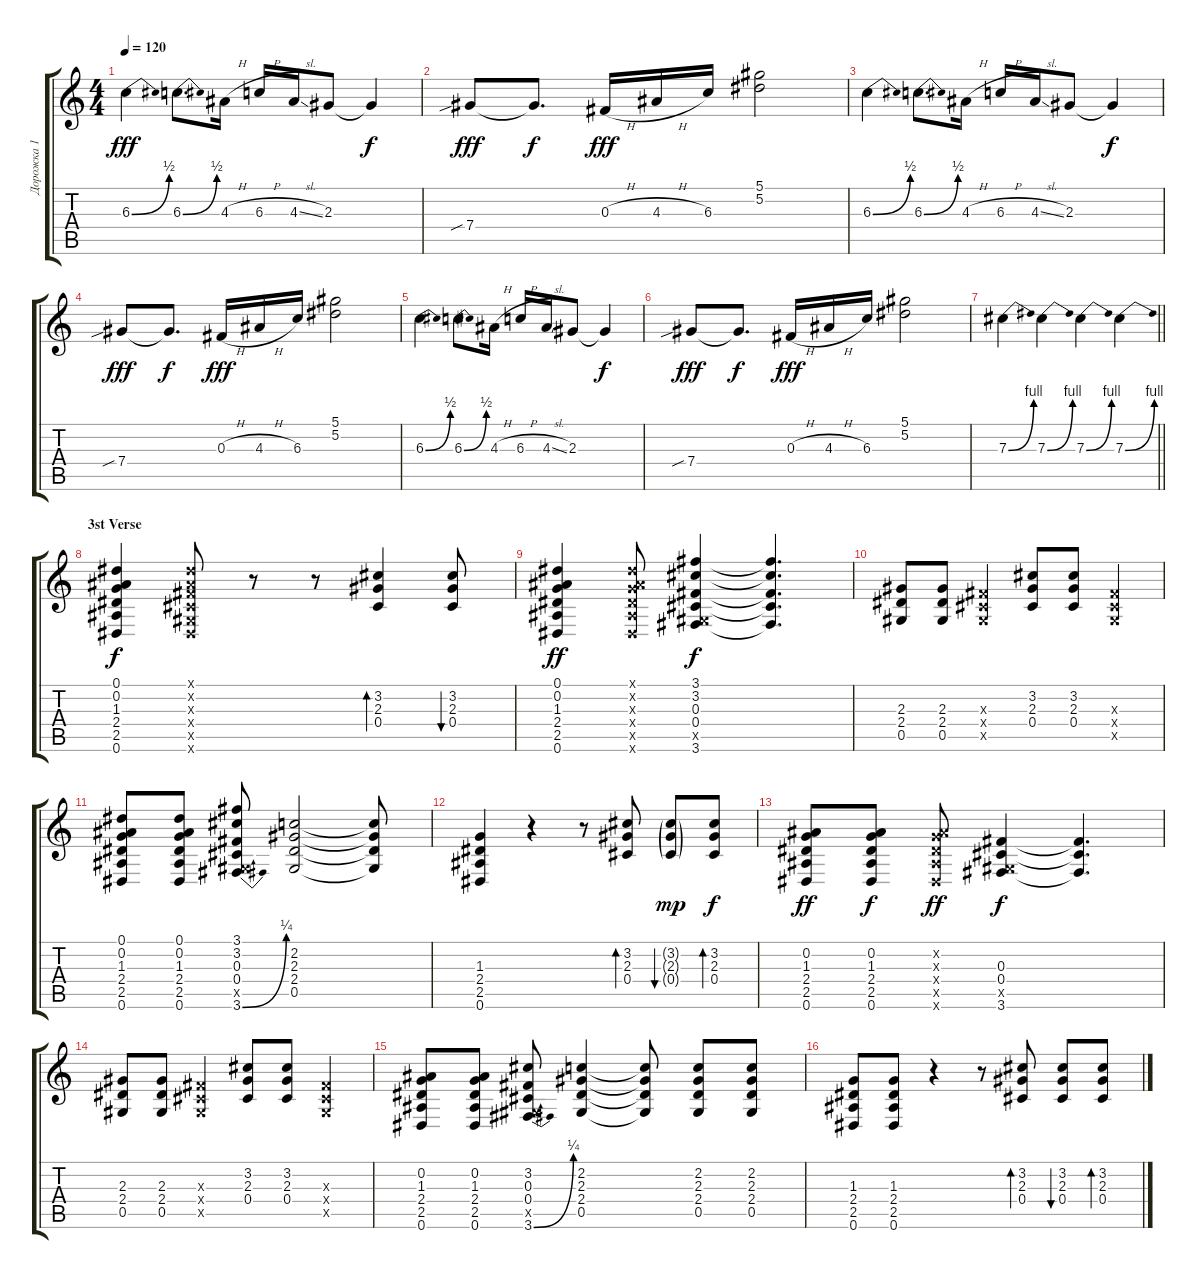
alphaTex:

\track ("Дорожка 1" "Дорожка 1") {instrument overdrivenguitar}
\staff {score tabs}
\tuning (Eb4 Bb3 Gb3 Db3 Ab2 Eb2) {hide}
\ts (4 4)
\tempo 120
\clef g2
\ks c
6.3{be (bend 0 0 60 2)}.4{dy fff} 6.3{be (bend 0 0 60 2)}.8{d} 4.3{h}.16 6.3{h}.16 4.3{sl}.16 2.3.8 2.3{t}.4{dy f} |
7.4{sib}.8{dy fff} 7.4{t}.8{d dy f} 0.3{h}.16{dy fff} 4.3{h}.16 6.3.16 (5.1 5.2).2 |
6.3{be (bend 0 0 60 2)}.4 6.3{be (bend 0 0 60 2)}.8{d} 4.3{h}.16 6.3{h}.16 4.3{sl}.16 2.3.8 2.3{t}.4{dy f} |
7.4{sib}.8{dy fff} 7.4{t}.8{d dy f} 0.3{h}.16{dy fff} 4.3{h}.16 6.3.16 (5.1 5.2).2 |
6.3{be (bend 0 0 60 2)}.4 6.3{be (bend 0 0 60 2)}.8{d} 4.3{h}.16 6.3{h}.16 4.3{sl}.16 2.3.8 2.3{t}.4{dy f} |
7.4{sib}.8{dy fff} 7.4{t}.8{d dy f} 0.3{h}.16{dy fff} 4.3{h}.16 6.3.16 (5.1 5.2).2 |
\barLineRight lightlight
7.3{be (bend 0 0 60 4)}.4 7.3{be (bend 0 0 60 4)}.4 7.3{be (bend 0 0 60 4)}.4 7.3{be (bend 0 0 60 4)}.4 |
\section ("" "3st Verse")
(0.1 0.2 1.3 2.4 2.5 0.6).4{dy f} (0.1{x} 0.2{x} 0.3{x} 0.4{x} 0.5{x} 0.6{x}).8 r.8 r.8 (3.2 2.3 0.4).4{bd 30} (3.2 2.3 0.4).8{bu 30} |
(0.1 0.2 1.3 2.4 2.5 0.6).4{dy ff} (0.1{x} 0.2{x} 1.3{x} 2.4{x} 2.5{x} 0.6{x}).8 (3.1 3.2 0.3 0.4 0.5{x} 3.6).4{dy f} (3.1{t} 3.2{t} 0.3{t} 0.4{t} 3.6{t}).4{d} |
(2.3 2.4 0.5).8 (2.3 2.4 0.5).8 (0.3{x} 0.4{x} 0.5{x}).4 (3.2 2.3 0.4).8 (3.2 2.3 0.4).8 (0.3{x} 0.4{x} 0.5{x}).4 |
(0.1 0.2 1.3 2.4 2.5 0.6).8 (0.1 0.2 1.3 2.4 2.5 0.6).8 (3.1 3.2 0.3 0.4 0.5{x} 3.6{be (bend 0 0 60 1)}).8 (2.2 2.3 2.4 0.5).2 (2.2{t} 2.3{t} 2.4{t} 0.5{t}).8 |
(1.3 2.4 2.5 0.6).4 r.4 r.8 (3.2 2.3 0.4).8{bd 30} (3.2{g} 2.3{g} 0.4{g}).8{bu 30 dy mp} (3.2 2.3 0.4).8{bd 30 dy f} |
(0.2 1.3 2.4 2.5 0.6).8{dy ff} (0.2 1.3 2.4 2.5 0.6).8{dy f} (0.2{x} 1.3{x} 2.4{x} 2.5{x} 0.6{x}).8{dy ff} (0.3 0.4 0.5{x} 3.6).4{dy f} (0.3{t} 0.4{t} 3.6{t}).4{d} |
(2.3 2.4 0.5).8 (2.3 2.4 0.5).8 (0.3{x} 0.4{x} 0.5{x}).4 (3.2 2.3 0.4).8 (3.2 2.3 0.4).8 (0.3{x} 0.4{x} 0.5{x}).4 |
(0.2 1.3 2.4 2.5 0.6).8 (0.2 1.3 2.4 2.5 0.6).8 (3.2 0.3 0.4 0.5{x} 3.6{be (bend 0 0 60 1)}).8 (2.2 2.3 2.4 0.5).4 (2.2{t} 2.3{t} 2.4{t} 0.5{t}).8 (2.2 2.3 2.4 0.5).8 (2.2 2.3 2.4 0.5).8 |
(1.3 2.4 2.5 0.6).8 (1.3 2.4 2.5 0.6).8 r.4 r.8 (3.2 2.3 0.4).8{bd 30} (3.2 2.3 0.4).8{bu 30} (3.2 2.3 0.4).8{bd 30}
